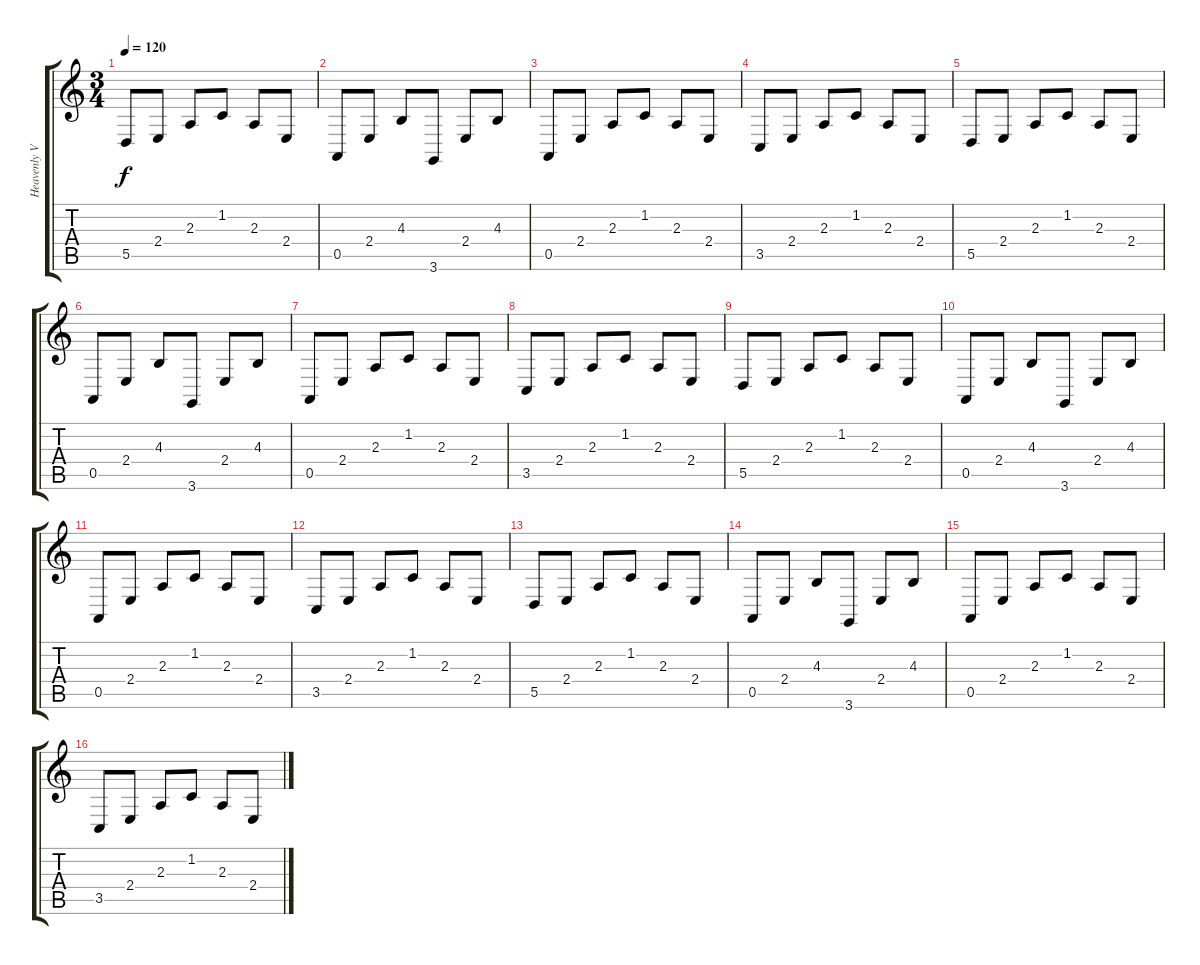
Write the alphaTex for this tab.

\track ("Heavenly Voice" "Heavenly V") {instrument musicbox}
\staff {score tabs}
\tuning (E4 B3 G3 D3 A2 E2) {hide}
\ts (3 4)
\tempo 120
\clef g2
\ks c
5.5.8{dy f} 2.4.8 2.3.8 1.2.8 2.3.8 2.4.8 |
0.5.8 2.4.8 4.3.8 3.6.8 2.4.8 4.3.8 |
0.5.8 2.4.8 2.3.8 1.2.8 2.3.8 2.4.8 |
3.5.8 2.4.8 2.3.8 1.2.8 2.3.8 2.4.8 |
5.5.8 2.4.8 2.3.8 1.2.8 2.3.8 2.4.8 |
0.5.8 2.4.8 4.3.8 3.6.8 2.4.8 4.3.8 |
0.5.8 2.4.8 2.3.8 1.2.8 2.3.8 2.4.8 |
3.5.8 2.4.8 2.3.8 1.2.8 2.3.8 2.4.8 |
5.5.8 2.4.8 2.3.8 1.2.8 2.3.8 2.4.8 |
0.5.8 2.4.8 4.3.8 3.6.8 2.4.8 4.3.8 |
0.5.8 2.4.8 2.3.8 1.2.8 2.3.8 2.4.8 |
3.5.8 2.4.8 2.3.8 1.2.8 2.3.8 2.4.8 |
5.5.8 2.4.8 2.3.8 1.2.8 2.3.8 2.4.8 |
0.5.8 2.4.8 4.3.8 3.6.8 2.4.8 4.3.8 |
0.5.8 2.4.8 2.3.8 1.2.8 2.3.8 2.4.8 |
3.5.8 2.4.8 2.3.8 1.2.8 2.3.8 2.4.8
